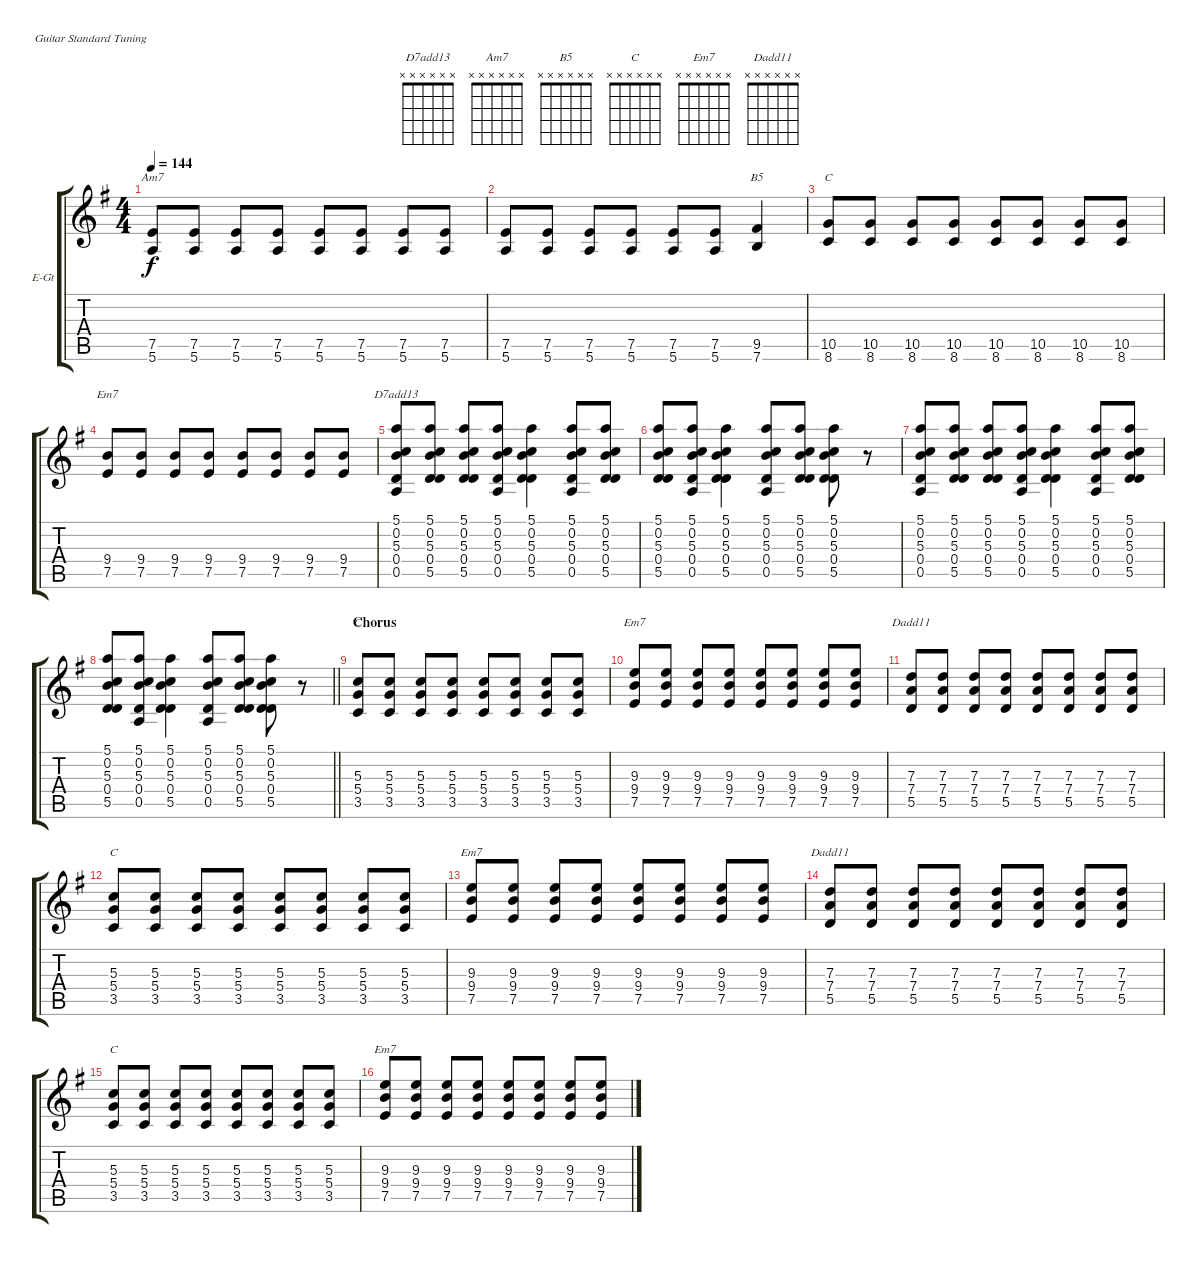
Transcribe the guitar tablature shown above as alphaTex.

\bracketExtendMode groupsimilarinstruments
\firstSystemTrackNameOrientation horizontal
\otherSystemsTrackNameOrientation horizontal
\track ("Guitar 2" "E-Gt") {instrument overdrivenguitar}
\staff {score tabs}
\tuning (E4 B3 G3 D3 A2 E2)
\chord ("D7add13" x x x x x x)
\chord ("Am7" x x x x x x)
\chord ("B5" x x x x x x)
\chord ("C" x x x x x x)
\chord ("Em7" x x x x x x)
\chord ("Dadd11" x x x x x x)
\ts (4 4)
\tempo 144
\clef g2
\ks g
(7.5 5.6).8{ch "Am7" dy f} (7.5 5.6).8 (7.5 5.6).8 (7.5 5.6).8 (7.5 5.6).8 (7.5 5.6).8 (7.5 5.6).8 (7.5 5.6).8 |
(7.5 5.6).8 (7.5 5.6).8 (7.5 5.6).8 (7.5 5.6).8 (7.5 5.6).8 (7.5 5.6).8 (9.5 7.6).4{ch "B5"} |
(10.5 8.6).8{ch "C"} (10.5 8.6).8 (10.5 8.6).8 (10.5 8.6).8 (10.5 8.6).8 (10.5 8.6).8 (10.5 8.6).8 (10.5 8.6).8 |
(9.4 7.5).8{ch "Em7"} (9.4 7.5).8 (9.4 7.5).8 (9.4 7.5).8 (9.4 7.5).8 (9.4 7.5).8 (9.4 7.5).8 (9.4 7.5).8 |
(5.1 0.2 5.3 0.4 0.5).8{ch "D7add13"} (5.1 0.2 5.3 0.4 5.5).8 (5.1 0.2 5.3 0.4 5.5).8 (5.1 0.2 5.3 0.4 0.5).8 (5.1 0.2 5.3 0.4 5.5).4 (5.1 0.2 5.3 0.4 0.5).8 (5.1 0.2 5.3 0.4 5.5).8 |
(5.1 0.2 5.3 0.4 5.5).8 (5.1 0.2 5.3 0.4 0.5).8 (5.1 0.2 5.3 0.4 5.5).4 (5.1 0.2 5.3 0.4 0.5).8 (5.1 0.2 5.3 0.4 5.5).8 (5.1 0.2 5.3 0.4 5.5).8 r.8 |
(5.1 0.2 5.3 0.4 0.5).8 (5.1 0.2 5.3 0.4 5.5).8 (5.1 0.2 5.3 0.4 5.5).8 (5.1 0.2 5.3 0.4 0.5).8 (5.1 0.2 5.3 0.4 5.5).4 (5.1 0.2 5.3 0.4 0.5).8 (5.1 0.2 5.3 0.4 5.5).8 |
\barLineRight lightlight
(5.1 0.2 5.3 0.4 5.5).8 (5.1 0.2 5.3 0.4 0.5).8 (5.1 0.2 5.3 0.4 5.5).4 (5.1 0.2 5.3 0.4 0.5).8 (5.1 0.2 5.3 0.4 5.5).8 (5.1 0.2 5.3 0.4 5.5).8 r.8 |
\section ("" "Chorus")
(5.3 5.4 3.5).8{ch "C"} (5.3 5.4 3.5).8 (5.3 5.4 3.5).8 (5.3 5.4 3.5).8 (5.3 5.4 3.5).8 (5.3 5.4 3.5).8 (5.3 5.4 3.5).8 (5.3 5.4 3.5).8 |
(9.3 9.4 7.5).8{ch "Em7"} (9.3 9.4 7.5).8 (9.3 9.4 7.5).8 (9.3 9.4 7.5).8 (9.3 9.4 7.5).8 (9.3 9.4 7.5).8 (9.3 9.4 7.5).8 (9.3 9.4 7.5).8 |
(7.3 7.4 5.5).8{ch "Dadd11"} (7.3 7.4 5.5).8 (7.3 7.4 5.5).8 (7.3 7.4 5.5).8 (7.3 7.4 5.5).8 (7.3 7.4 5.5).8 (7.3 7.4 5.5).8 (7.3 7.4 5.5).8 |
(5.3 5.4 3.5).8{ch "C"} (5.3 5.4 3.5).8 (5.3 5.4 3.5).8 (5.3 5.4 3.5).8 (5.3 5.4 3.5).8 (5.3 5.4 3.5).8 (5.3 5.4 3.5).8 (5.3 5.4 3.5).8 |
(9.3 9.4 7.5).8{ch "Em7"} (9.3 9.4 7.5).8 (9.3 9.4 7.5).8 (9.3 9.4 7.5).8 (9.3 9.4 7.5).8 (9.3 9.4 7.5).8 (9.3 9.4 7.5).8 (9.3 9.4 7.5).8 |
(7.3 7.4 5.5).8{ch "Dadd11"} (7.3 7.4 5.5).8 (7.3 7.4 5.5).8 (7.3 7.4 5.5).8 (7.3 7.4 5.5).8 (7.3 7.4 5.5).8 (7.3 7.4 5.5).8 (7.3 7.4 5.5).8 |
(5.3 5.4 3.5).8{ch "C"} (5.3 5.4 3.5).8 (5.3 5.4 3.5).8 (5.3 5.4 3.5).8 (5.3 5.4 3.5).8 (5.3 5.4 3.5).8 (5.3 5.4 3.5).8 (5.3 5.4 3.5).8 |
(9.3 9.4 7.5).8{ch "Em7"} (9.3 9.4 7.5).8 (9.3 9.4 7.5).8 (9.3 9.4 7.5).8 (9.3 9.4 7.5).8 (9.3 9.4 7.5).8 (9.3 9.4 7.5).8 (9.3 9.4 7.5).8
